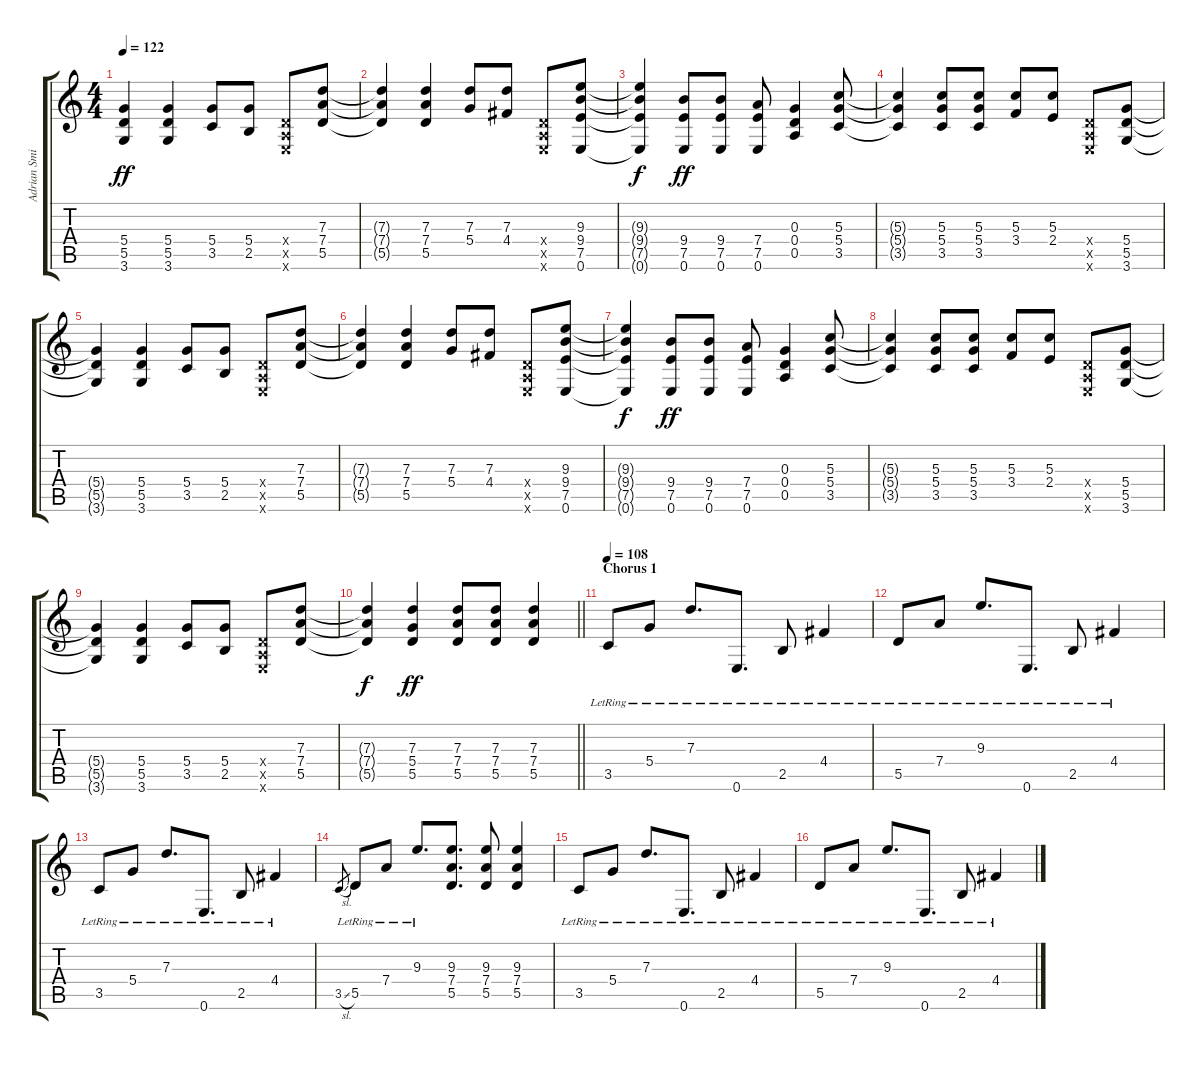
\track ("Adrian Smith" "Adrian Smi") {instrument overdrivenguitar}
\staff {score tabs}
\tuning (E4 B3 G3 D3 A2 E2) {hide}
\ts (4 4)
\tempo 122
\clef g2
\ks c
(5.4{t} 5.5{t} 3.6{t}).4{dy ff} (5.4 5.5 3.6).4 (5.4 3.5).8 (5.4 2.5).8 (0.4{x} 0.5{x} 0.6{x}).8 (7.3 7.4 5.5).8 |
(7.3{t} 7.4{t} 5.5{t}).4 (7.3 7.4 5.5).4 (7.3 5.4).8 (7.3 4.4).8 (0.4{x} 0.5{x} 0.6{x}).8 (9.3 9.4 7.5 0.6).8 |
(9.3{t} 9.4{t} 7.5{t} 0.6{t}).4{dy f} (9.4 7.5 0.6).8{dy ff} (9.4 7.5 0.6).8 (7.4 7.5 0.6).8 (0.3 0.4 0.5).4 (5.3 5.4 3.5).8 |
(5.3{t} 5.4{t} 3.5{t}).4 (5.3 5.4 3.5).8 (5.3 5.4 3.5).8 (5.3 3.4).8 (5.3 2.4).8 (0.4{x} 0.5{x} 0.6{x}).8 (5.4 5.5 3.6).8 |
(5.4{t} 5.5{t} 3.6{t}).4 (5.4 5.5 3.6).4 (5.4 3.5).8 (5.4 2.5).8 (0.4{x} 0.5{x} 0.6{x}).8 (7.3 7.4 5.5).8 |
(7.3{t} 7.4{t} 5.5{t}).4 (7.3 7.4 5.5).4 (7.3 5.4).8 (7.3 4.4).8 (0.4{x} 0.5{x} 0.6{x}).8 (9.3 9.4 7.5 0.6).8 |
(9.3{t} 9.4{t} 7.5{t} 0.6{t}).4{dy f} (9.4 7.5 0.6).8{dy ff} (9.4 7.5 0.6).8 (7.4 7.5 0.6).8 (0.3 0.4 0.5).4 (5.3 5.4 3.5).8 |
(5.3{t} 5.4{t} 3.5{t}).4 (5.3 5.4 3.5).8 (5.3 5.4 3.5).8 (5.3 3.4).8 (5.3 2.4).8 (0.4{x} 0.5{x} 0.6{x}).8 (5.4 5.5 3.6).8 |
(5.4{t} 5.5{t} 3.6{t}).4 (5.4 5.5 3.6).4 (5.4 3.5).8 (5.4 2.5).8 (0.4{x} 0.5{x} 0.6{x}).8 (7.3 7.4 5.5).8 |
\barLineRight lightlight
(7.3{t} 7.4{t} 5.5{t}).4{dy f} (7.3 5.4 5.5).4{dy ff} (7.3 7.4 5.5).8 (7.3 7.4 5.5).8 (7.3 7.4 5.5).4 |
\section ("" "Chorus 1")
\tempo 108
3.5{lr}.8 5.4{lr}.8 7.3{lr}.8{d} 0.6{lr}.8{d} 2.5{lr}.8 4.4{lr}.4 |
5.5{lr}.8 7.4{lr}.8 9.3{lr}.8{d} 0.6{lr}.8{d} 2.5{lr}.8 4.4{lr}.4 |
3.5{lr}.8 5.4{lr}.8 7.3{lr}.8{d} 0.6{lr}.8{d} 2.5{lr}.8 4.4{lr}.4 |
3.5{sl}.8{gr} 5.5{lr}.8 7.4{lr}.8 9.3{lr}.8{d} (9.3 7.4 5.5).8{d} (9.3 7.4 5.5).8 (9.3 7.4 5.5).4 |
3.5{lr}.8 5.4{lr}.8 7.3{lr}.8{d} 0.6{lr}.8{d} 2.5{lr}.8 4.4{lr}.4 |
5.5{lr}.8 7.4{lr}.8 9.3{lr}.8{d} 0.6{lr}.8{d} 2.5{lr}.8 4.4{lr}.4
